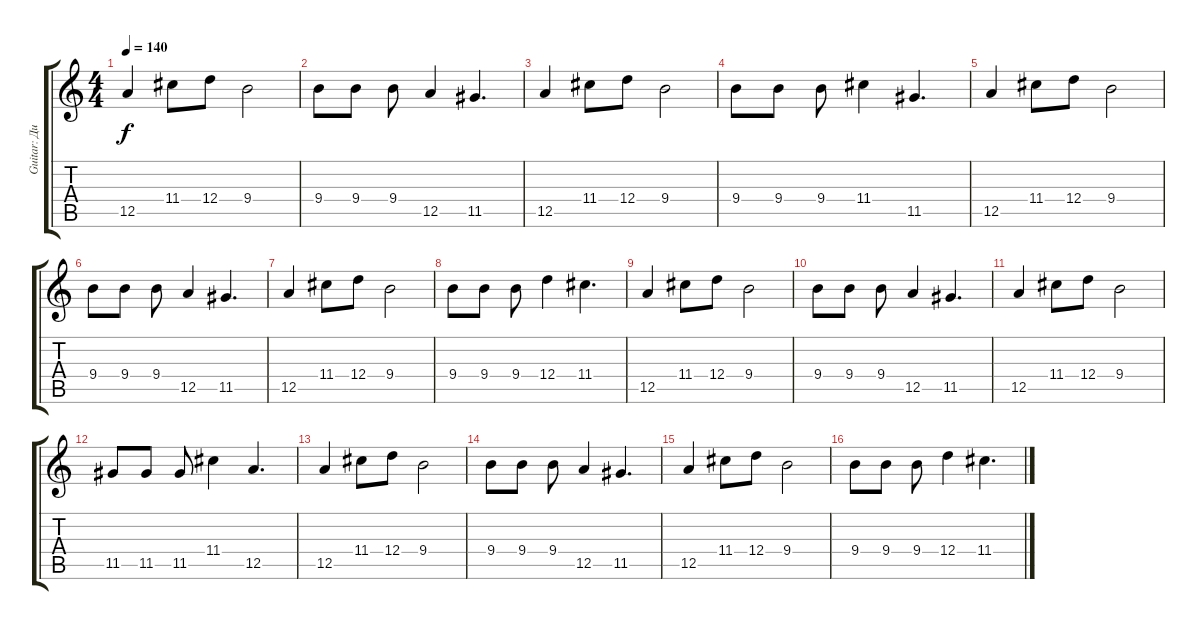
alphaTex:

\track ("Guitar: Дима" "Guitar: Ди") {instrument overdrivenguitar}
\staff {score tabs}
\tuning (E4 B3 G3 D3 A2 E2) {hide}
\ts (4 4)
\tempo 140
\clef g2
\ks c
12.5.4{dy f} 11.4.8 12.4.8 9.4.2 |
9.4.8 9.4.8 9.4.8 12.5.4 11.5.4{d} |
12.5.4 11.4.8 12.4.8 9.4.2 |
9.4.8 9.4.8 9.4.8 11.4.4 11.5.4{d} |
12.5.4 11.4.8 12.4.8 9.4.2 |
9.4.8 9.4.8 9.4.8 12.5.4 11.5.4{d} |
12.5.4 11.4.8 12.4.8 9.4.2 |
9.4.8 9.4.8 9.4.8 12.4.4 11.4.4{d} |
12.5.4 11.4.8 12.4.8 9.4.2 |
9.4.8 9.4.8 9.4.8 12.5.4 11.5.4{d} |
12.5.4 11.4.8 12.4.8 9.4.2 |
11.5.8 11.5.8 11.5.8 11.4.4 12.5.4{d} |
12.5.4{instrument acousticguitarsteel} 11.4.8 12.4.8 9.4.2 |
9.4.8 9.4.8 9.4.8 12.5.4 11.5.4{d} |
12.5.4 11.4.8 12.4.8 9.4.2 |
9.4.8 9.4.8 9.4.8 12.4.4 11.4.4{d}
